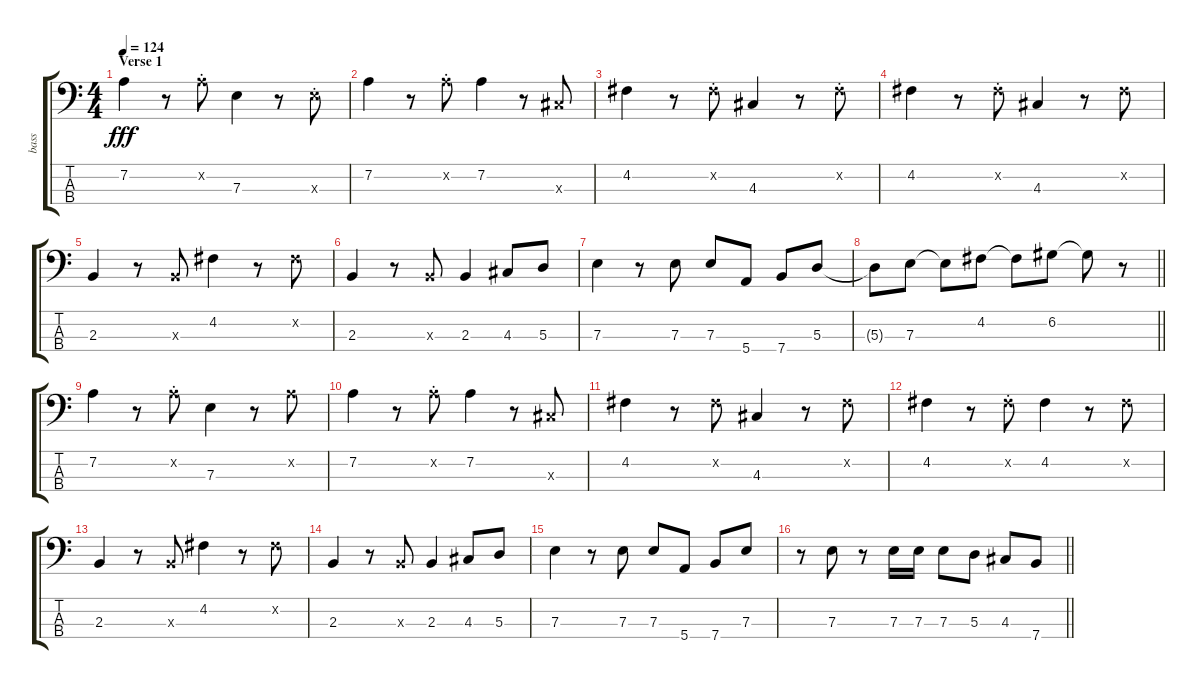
\track ("bass" "bass") {instrument electricbassfinger}
\staff {score tabs}
\tuning (G2 D2 A1 E1) {hide}
\ts (4 4)
\section ("" "Verse 1")
\tempo 124
\clef f4
\ks c
7.2.4{dy fff} r.8 7.2{st x}.8 7.3.4 r.8 7.3{st x}.8 |
7.2.4 r.8 7.2{st x}.8 7.2.4 r.8 4.3{x}.8 |
4.2.4 r.8 4.2{st x}.8 4.3.4 r.8 4.2{st x}.8 |
4.2.4 r.8 4.2{st x}.8 4.3.4 r.8 4.2{x}.8 |
2.3.4 r.8 2.3{x}.8 4.2.4 r.8 4.2{x}.8 |
2.3.4 r.8 2.3{x}.8 2.3.4 4.3.8 5.3.8 |
7.3.4 r.8 7.3.8 7.3.8 5.4.8 7.4.8 5.3.8 |
\barLineRight lightlight
5.3{t}.8 7.3.8 7.3{t}.8 4.2.8 4.2{t}.8 6.2.8 6.2{t}.8 r.8 |
7.2.4 r.8 7.2{st x}.8 7.3.4 r.8 7.2{x}.8 |
7.2.4 r.8 7.2{st x}.8 7.2.4 r.8 4.3{x}.8 |
4.2.4 r.8 4.2{x}.8 4.3.4 r.8 4.2{x}.8 |
4.2.4 r.8 4.2{st x}.8 4.2.4 r.8 4.2{x}.8 |
2.3.4 r.8 2.3{x}.8 4.2.4 r.8 4.2{x}.8 |
2.3.4 r.8 2.3{x}.8 2.3.4 4.3.8 5.3.8 |
7.3.4 r.8 7.3.8 7.3.8 5.4.8 7.4.8 7.3.8 |
\barLineRight lightlight
r.8 7.3.8 r.8 7.3.16 7.3.16 7.3.8 5.3.8 4.3.8 7.4.8
